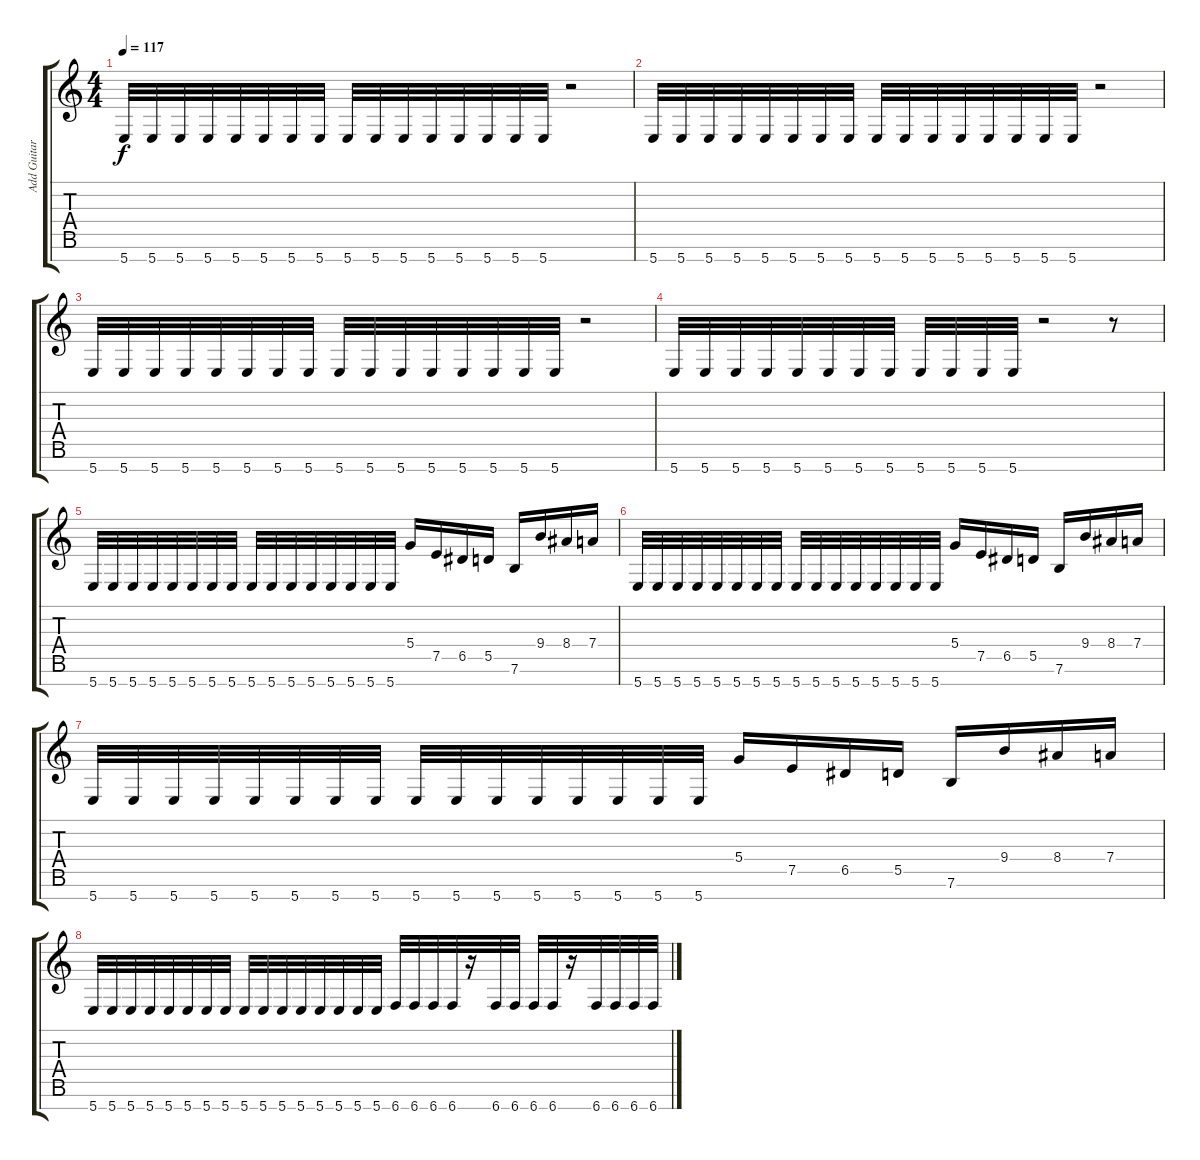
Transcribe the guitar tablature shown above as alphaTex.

\track ("Add Guitar" "Add Guitar") {instrument distortionguitar}
\staff {score tabs}
\tuning (E4 B3 G3 D3 A2 E2 B1) {hide}
\ts (4 4)
\tempo 117
\clef g2
\ks c
5.7.32{dy f} 5.7.32 5.7.32 5.7.32 5.7.32 5.7.32 5.7.32 5.7.32 5.7.32 5.7.32 5.7.32 5.7.32 5.7.32 5.7.32 5.7.32 5.7.32 r.2 |
5.7.32 5.7.32 5.7.32 5.7.32 5.7.32 5.7.32 5.7.32 5.7.32 5.7.32 5.7.32 5.7.32 5.7.32 5.7.32 5.7.32 5.7.32 5.7.32 r.2 |
5.7.32 5.7.32 5.7.32 5.7.32 5.7.32 5.7.32 5.7.32 5.7.32 5.7.32 5.7.32 5.7.32 5.7.32 5.7.32 5.7.32 5.7.32 5.7.32 r.2 |
5.7.32 5.7.32 5.7.32 5.7.32 5.7.32 5.7.32 5.7.32 5.7.32 5.7.32 5.7.32 5.7.32 5.7.32 r.2 r.8 |
5.7.32{balance 8} 5.7.32 5.7.32 5.7.32 5.7.32 5.7.32 5.7.32 5.7.32 5.7.32 5.7.32 5.7.32 5.7.32 5.7.32 5.7.32 5.7.32 5.7.32 5.4.16 7.5.16 6.5.16 5.5.16 7.6.16 9.4.16 8.4.16 7.4.16 |
5.7.32 5.7.32 5.7.32 5.7.32 5.7.32 5.7.32 5.7.32 5.7.32 5.7.32 5.7.32 5.7.32 5.7.32 5.7.32 5.7.32 5.7.32 5.7.32 5.4.16 7.5.16 6.5.16 5.5.16 7.6.16 9.4.16 8.4.16 7.4.16 |
5.7.32 5.7.32 5.7.32 5.7.32 5.7.32 5.7.32 5.7.32 5.7.32 5.7.32 5.7.32 5.7.32 5.7.32 5.7.32 5.7.32 5.7.32 5.7.32 5.4.16 7.5.16 6.5.16 5.5.16 7.6.16 9.4.16 8.4.16 7.4.16 |
5.7.32 5.7.32 5.7.32 5.7.32 5.7.32 5.7.32 5.7.32 5.7.32 5.7.32 5.7.32 5.7.32 5.7.32 5.7.32 5.7.32 5.7.32 5.7.32 6.7.32 6.7.32 6.7.32 6.7.32 r.16 6.7.32 6.7.32 6.7.32 6.7.32 r.16 6.7.32 6.7.32 6.7.32 6.7.32
